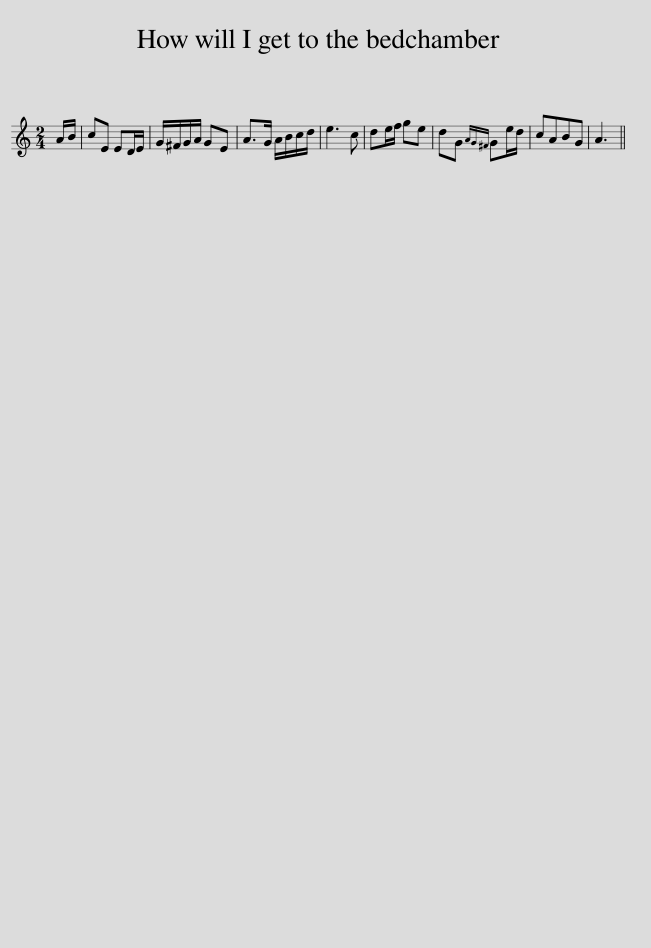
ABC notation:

X:1
L:1/8
M:2/4
I:linebreak $
K:C
V:1 treble
V:1
 A/B/ | cE ED/E/ | G/^F/G/A/ GE | A>G A/B/c/d/ | e3 c | %5
 de/f/ ge | dG{AG^F} Ge/d/ | cABG | A3 || %9
